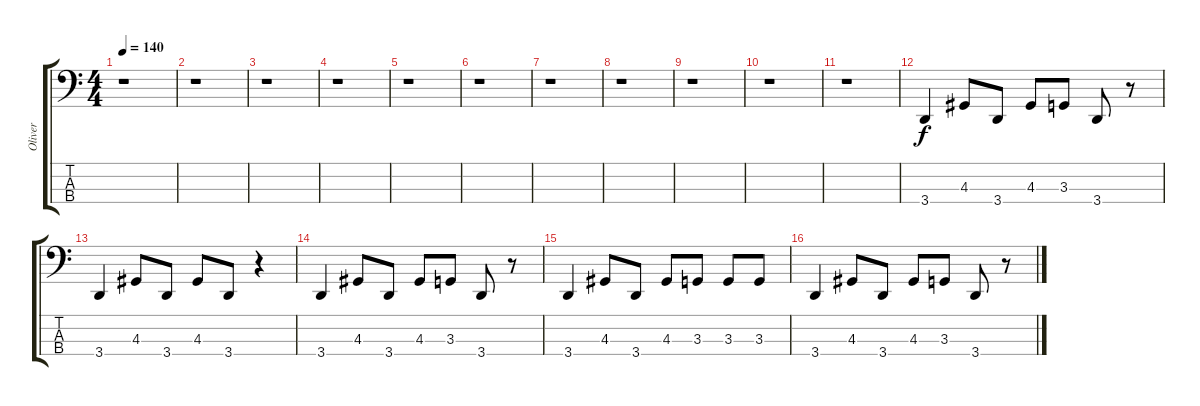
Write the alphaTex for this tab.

\track ("Oliver" "Oliver") {instrument electricbassfinger}
\staff {score tabs}
\tuning (D2 A1 E1 B0) {hide}
\ts (4 4)
\tempo 140
\clef f4
\ks c
r.1{dy f instrument electricbassfinger} |
r.1 |
r.1 |
r.1 |
r.1 |
r.1 |
r.1 |
r.1 |
r.1 |
r.1 |
r.1 |
3.4.4 4.3.8 3.4.8 4.3.8 3.3.8 3.4.8 r.8 |
3.4.4 4.3.8 3.4.8 4.3.8 3.4.8 r.4 |
3.4.4 4.3.8 3.4.8 4.3.8 3.3.8 3.4.8 r.8 |
3.4.4 4.3.8 3.4.8 4.3.8 3.3.8 3.3.8 3.3.8 |
3.4.4 4.3.8 3.4.8 4.3.8 3.3.8 3.4.8 r.8
